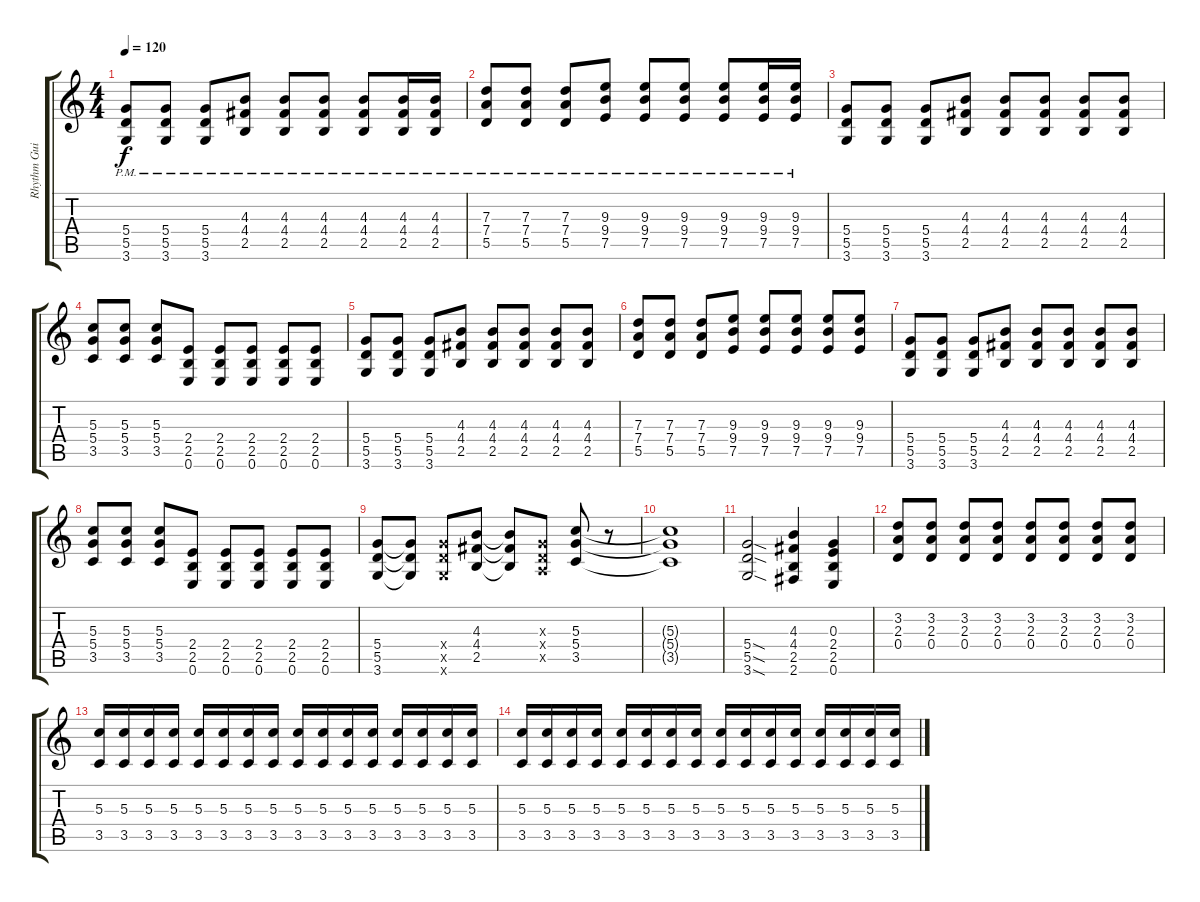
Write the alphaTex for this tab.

\track ("Rhythm Guitar" "Rhythm Gui") {instrument overdrivenguitar}
\staff {score tabs}
\tuning (E4 B3 G3 D3 A2 E2) {hide}
\ts (4 4)
\tempo 120
\clef g2
\ks c
(5.4{pm} 5.5{pm} 3.6{pm}).8{dy f} (5.4{pm} 5.5{pm} 3.6{pm}).8 (5.4{pm} 5.5{pm} 3.6{pm}).8 (4.3{pm} 4.4{pm} 2.5{pm}).8 (4.3{pm} 4.4{pm} 2.5{pm}).8 (4.3{pm} 4.4{pm} 2.5{pm}).8 (4.3{pm} 4.4{pm} 2.5{pm}).8 (4.3{pm} 4.4{pm} 2.5{pm}).16 (4.3{pm} 4.4{pm} 2.5{pm}).16 |
(7.3{pm} 7.4{pm} 5.5{pm}).8 (7.3{pm} 7.4{pm} 5.5{pm}).8 (7.3{pm} 7.4{pm} 5.5{pm}).8 (9.3{pm} 9.4{pm} 7.5{pm}).8 (9.3{pm} 9.4{pm} 7.5{pm}).8 (9.3{pm} 9.4{pm} 7.5{pm}).8 (9.3{pm} 9.4{pm} 7.5{pm}).8 (9.3{pm} 9.4{pm} 7.5{pm}).16 (9.3{pm} 9.4{pm} 7.5{pm}).16 |
(5.4 5.5 3.6).8 (5.4 5.5 3.6).8 (5.4 5.5 3.6).8 (4.3 4.4 2.5).8 (4.3 4.4 2.5).8 (4.3 4.4 2.5).8 (4.3 4.4 2.5).8 (4.3 4.4 2.5).8 |
(5.3 5.4 3.5).8 (5.3 5.4 3.5).8 (5.3 5.4 3.5).8 (2.4 2.5 0.6).8 (2.4 2.5 0.6).8 (2.4 2.5 0.6).8 (2.4 2.5 0.6).8 (2.4 2.5 0.6).8 |
(5.4 5.5 3.6).8 (5.4 5.5 3.6).8 (5.4 5.5 3.6).8 (4.3 4.4 2.5).8 (4.3 4.4 2.5).8 (4.3 4.4 2.5).8 (4.3 4.4 2.5).8 (4.3 4.4 2.5).8 |
(7.3 7.4 5.5).8 (7.3 7.4 5.5).8 (7.3 7.4 5.5).8 (9.3 9.4 7.5).8 (9.3 9.4 7.5).8 (9.3 9.4 7.5).8 (9.3 9.4 7.5).8 (9.3 9.4 7.5).8 |
(5.4 5.5 3.6).8 (5.4 5.5 3.6).8 (5.4 5.5 3.6).8 (4.3 4.4 2.5).8 (4.3 4.4 2.5).8 (4.3 4.4 2.5).8 (4.3 4.4 2.5).8 (4.3 4.4 2.5).8 |
(5.3 5.4 3.5).8 (5.3 5.4 3.5).8 (5.3 5.4 3.5).8 (2.4 2.5 0.6).8 (2.4 2.5 0.6).8 (2.4 2.5 0.6).8 (2.4 2.5 0.6).8 (2.4 2.5 0.6).8 |
(5.4 5.5 3.6).8 (5.4{t} 5.5{t} 3.6{t}).8 (5.4{x} 5.5{x} 3.6{x}).8 (4.3 4.4 2.5).8 (4.3{t} 4.4{t} 2.5{t}).8 (0.3{x} 0.4{x} 0.5{x}).8 (5.3 5.4 3.5).8 r.8 |
(5.3{t} 5.4{t} 3.5{t}).1 |
(5.4{sod} 5.5{sod} 3.6{sod}).2 (4.3 4.4 2.5 2.6).4 (0.3 2.4 2.5 0.6).4 |
(3.2 2.3 0.4).8 (3.2 2.3 0.4).8 (3.2 2.3 0.4).8 (3.2 2.3 0.4).8 (3.2 2.3 0.4).8 (3.2 2.3 0.4).8 (3.2 2.3 0.4).8 (3.2 2.3 0.4).8 |
(5.3 3.5).16 (5.3 3.5).16 (5.3 3.5).16 (5.3 3.5).16 (5.3 3.5).16 (5.3 3.5).16 (5.3 3.5).16 (5.3 3.5).16 (5.3 3.5).16 (5.3 3.5).16 (5.3 3.5).16 (5.3 3.5).16 (5.3 3.5).16 (5.3 3.5).16 (5.3 3.5).16 (5.3 3.5).16 |
(5.3 3.5).16 (5.3 3.5).16 (5.3 3.5).16 (5.3 3.5).16 (5.3 3.5).16 (5.3 3.5).16 (5.3 3.5).16 (5.3 3.5).16 (5.3 3.5).16 (5.3 3.5).16 (5.3 3.5).16 (5.3 3.5).16 (5.3 3.5).16 (5.3 3.5).16 (5.3 3.5).16 (5.3 3.5).16
